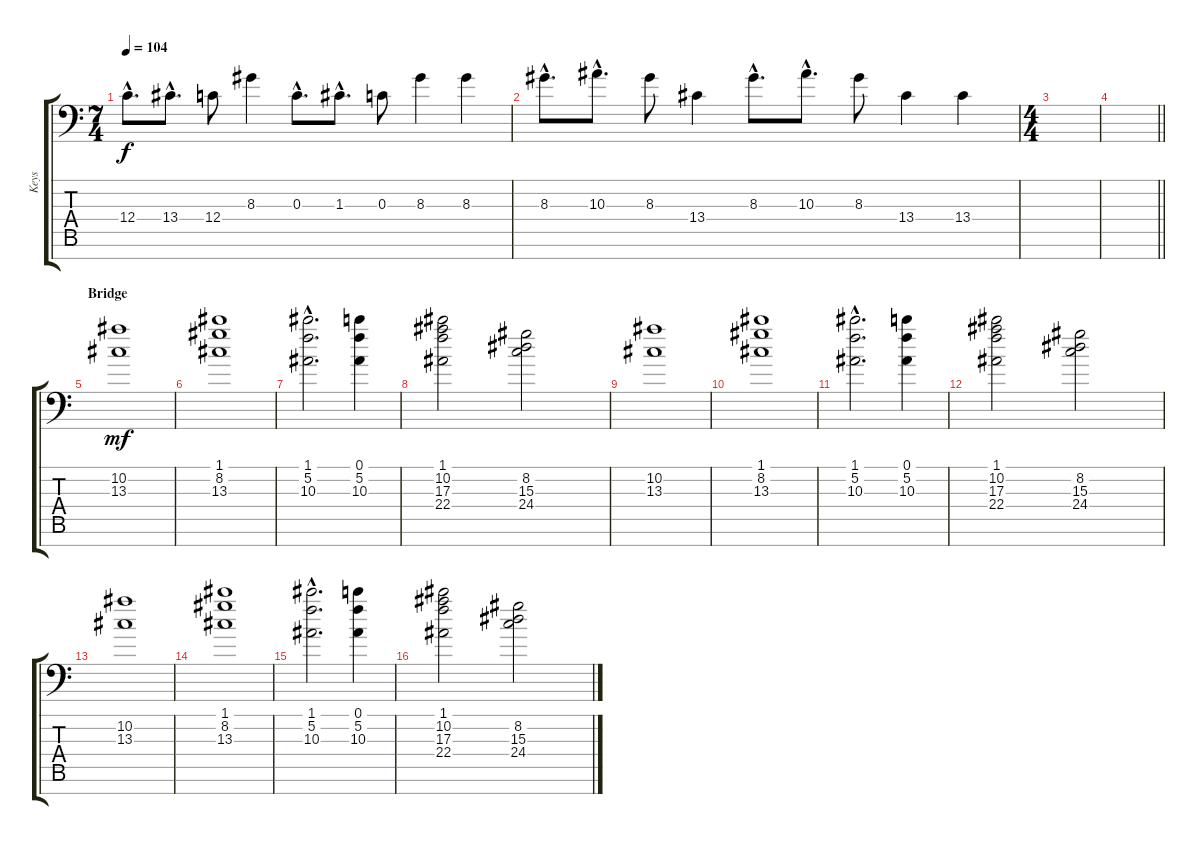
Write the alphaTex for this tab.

\track ("Keys" "Keys") {instrument pad8sweep}
\staff {score tabs}
\tuning (C6 C5 C4 C3 C2 C1 C0) {hide}
\ts (7 4)
\tempo 104
\clef f4
\ks c
12.4{hac}.8{d dy f} 13.4{hac}.8{d} 12.4.8 8.3.4 0.3{hac}.8{d} 1.3{hac}.8{d} 0.3.8 8.3.4 8.3.4 |
8.3{hac}.8{d} 10.3{hac}.8{d} 8.3.8 13.4.4 8.3{hac}.8{d} 10.3{hac}.8{d} 8.3.8 13.4.4 13.4.4 |
\ts (4 4)
|
\barLineRight lightlight
|
\section ("" "Bridge")
(10.2 13.3).1{dy mf} |
(1.1 8.2 13.3).1 |
(1.1{hac} 5.2{hac} 10.3{hac}).2{d} (0.1 5.2 10.3).4 |
(1.1 10.2 17.3 22.4).2 (8.2 15.3 24.4).2 |
(10.2 13.3).1 |
(1.1 8.2 13.3).1 |
(1.1{hac} 5.2{hac} 10.3{hac}).2{d} (0.1 5.2 10.3).4 |
(1.1 10.2 17.3 22.4).2 (8.2 15.3 24.4).2 |
(10.2 13.3).1 |
(1.1 8.2 13.3).1 |
(1.1{hac} 5.2{hac} 10.3{hac}).2{d} (0.1 5.2 10.3).4 |
(1.1 10.2 17.3 22.4).2 (8.2 15.3 24.4).2
